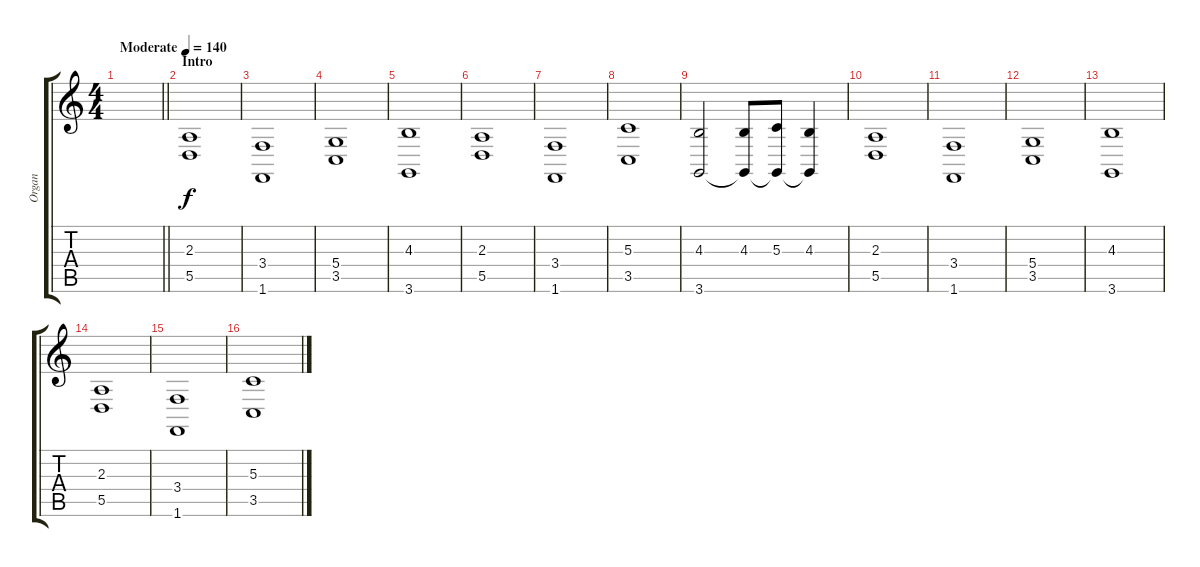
\track ("Organ" "Organ") {instrument drawbarorgan}
\staff {score tabs}
\tuning (E4 B3 G3 D3 A2 E2) {hide}
\ts (4 4)
\tempo (140 "Moderate")
\clef g2
\barLineRight lightlight
\ks c
|
\section ("" "Intro")
(2.3 5.5).1 |
(3.4 1.6).1 |
(5.4 3.5).1 |
(4.3 3.6).1 |
(2.3 5.5).1 |
(3.4 1.6).1 |
(5.3 3.5).1 |
(4.3 3.6).2 (4.3 3.6{t}).8 (5.3 3.6{t}).8 (4.3 3.6{t}).4 |
(2.3 5.5).1 |
(3.4 1.6).1 |
(5.4 3.5).1 |
(4.3 3.6).1 |
(2.3 5.5).1 |
(3.4 1.6).1 |
(5.3 3.5).1
